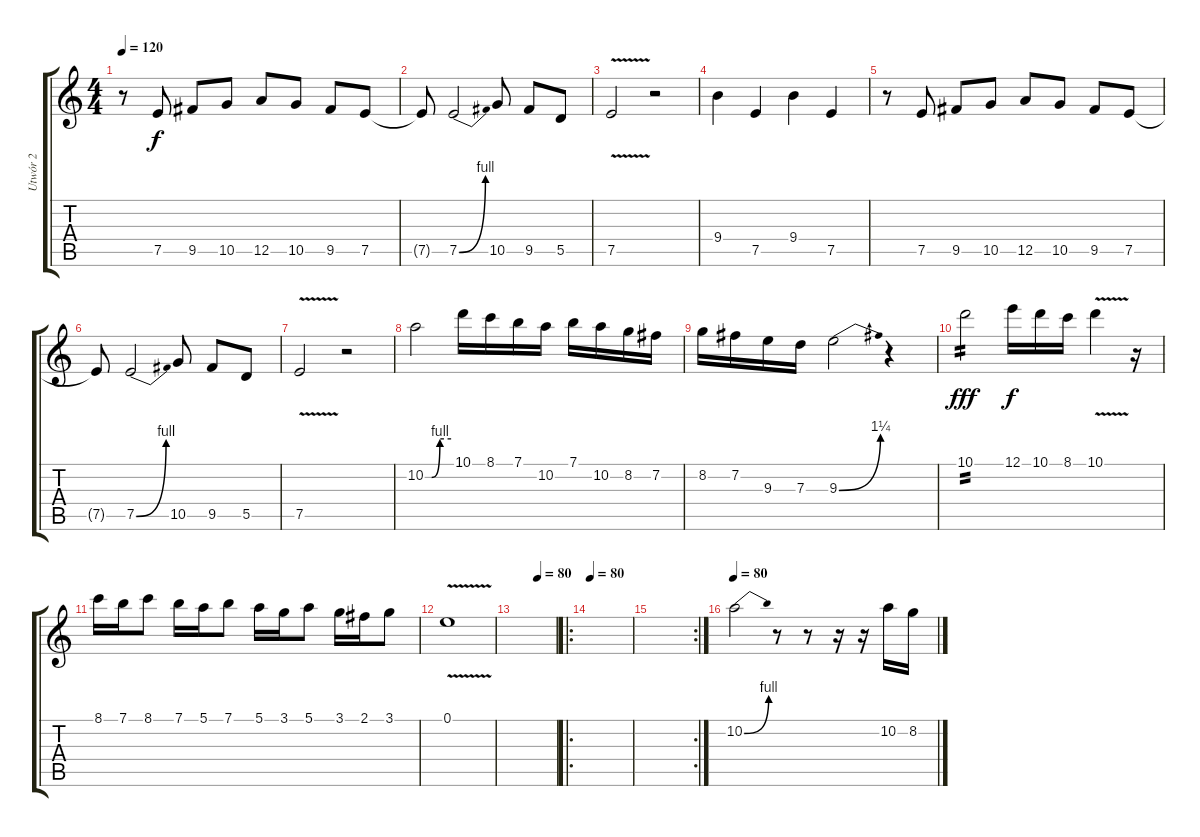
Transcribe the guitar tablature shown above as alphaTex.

\track ("Utwór 2" "Utwór 2") {instrument overdrivenguitar}
\staff {score tabs}
\tuning (E4 B3 G3 D3 A2 E2) {hide}
\ts (4 4)
\tempo 120
\clef g2
\ks c
r.8{dy f} 7.5.8 9.5.8 10.5.8 12.5.8 10.5.8 9.5.8 7.5.8 |
7.5{t}.8 7.5{be (bend 0 0 60 4)}.2 10.5.8 9.5.8 5.5.8 |
7.5{v}.2 r.2 |
9.4.4 7.5.4 9.4.4 7.5.4 |
r.8 7.5.8 9.5.8 10.5.8 12.5.8 10.5.8 9.5.8 7.5.8 |
7.5{t}.8 7.5{be (bend 0 0 60 4)}.2 10.5.8 9.5.8 5.5.8 |
7.5{v}.2 r.2 |
10.2{be (custom 0 0 15 0 34 4 60 4)}.2 10.1.16 8.1.16 7.1.16 10.2.16 7.1.16 10.2.16 8.2.16 7.2.16 |
8.2.16 7.2.16 9.3.16 7.3.16 9.3{be (bend 0 0 60 5)}.2 r.4 |
10.1.2{tp 2 dy fff} 12.1.16{dy f} 10.1.16 8.1.16 10.1{v}.4 r.16 |
8.1.16 7.1.16 8.1.8 7.1.16 5.1.16 7.1.8 5.1.16 3.1.16 5.1.8 3.1.16 2.1.16 3.1.8 |
0.1{v}.1 |
\tempo (80 0.5625)
|
\ro
\tempo 80
|
\rc 2
|
\tempo 80
10.2{be (bend 0 0 60 4)}.2{instrument acousticguitarnylon} r.8 r.8 r.16 r.16 10.2.16 8.2.16
